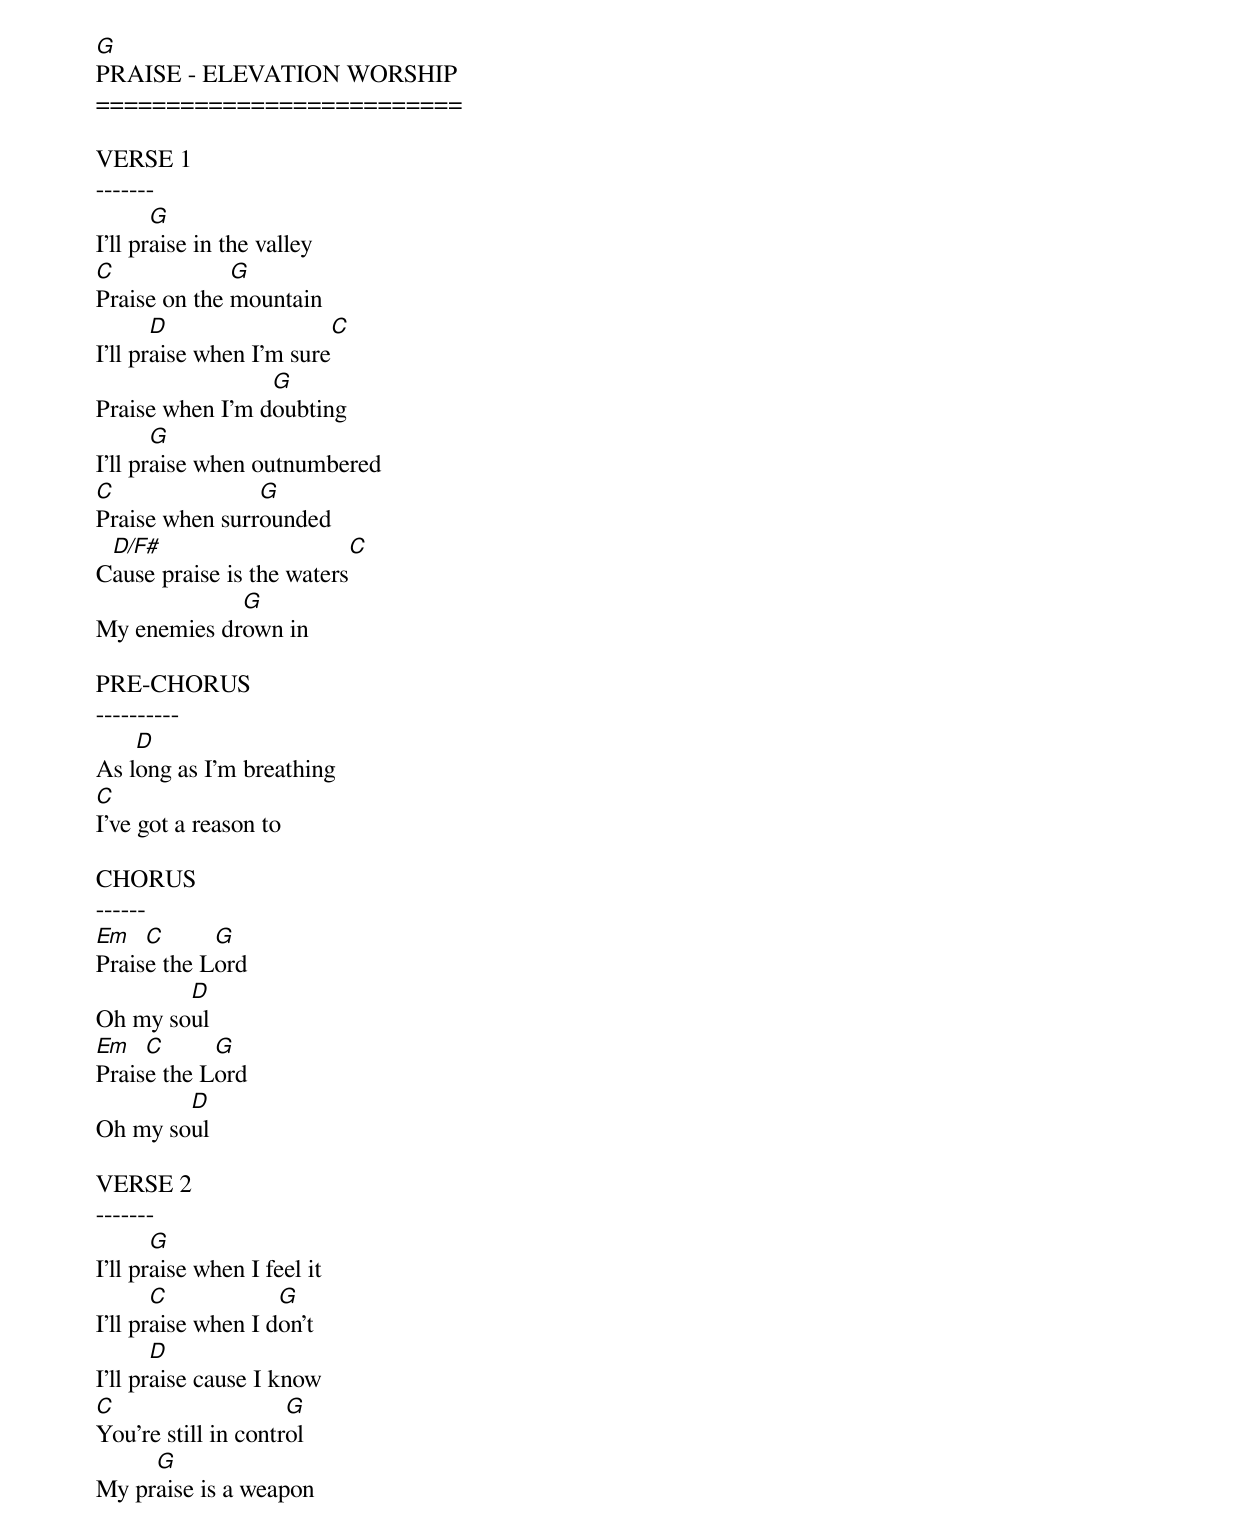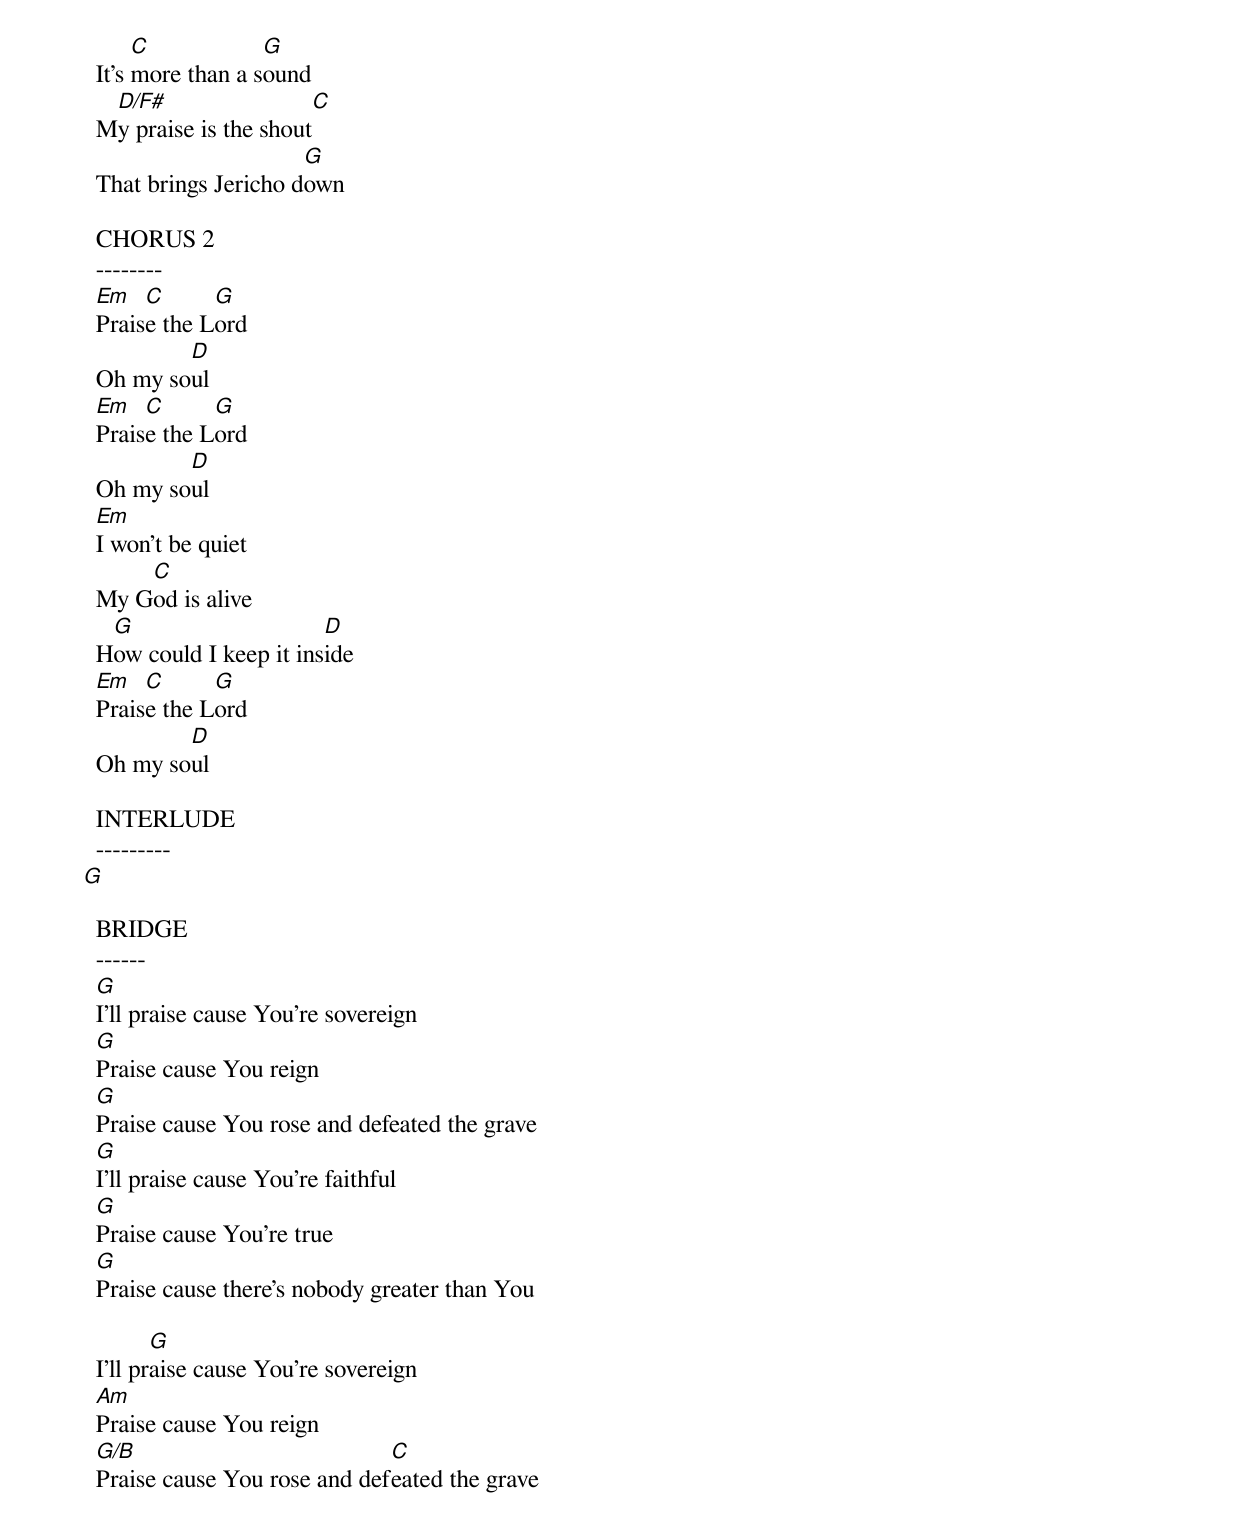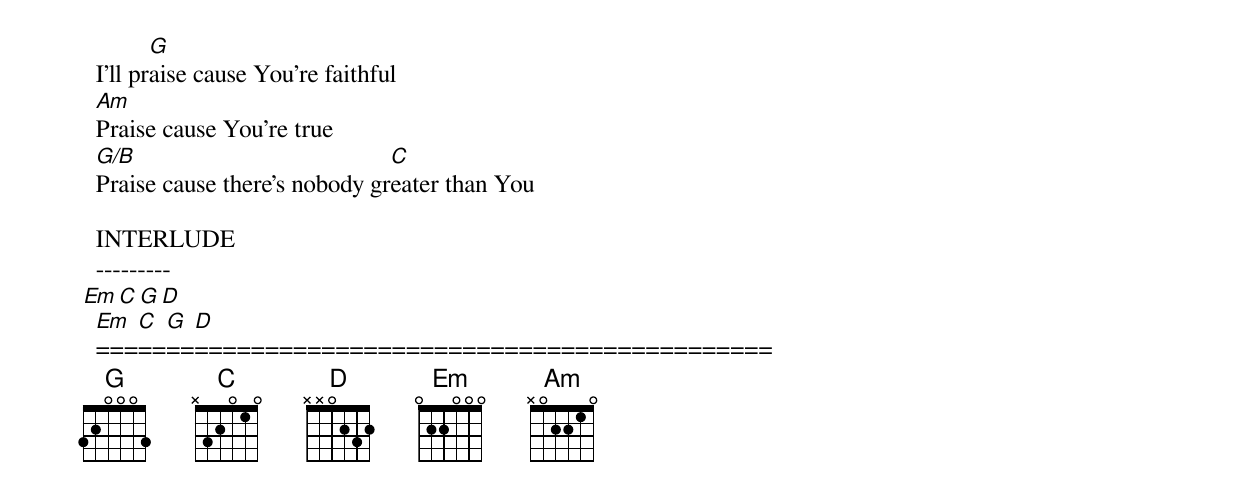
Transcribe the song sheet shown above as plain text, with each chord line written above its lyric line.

  G
  PRAISE - ELEVATION WORSHIP
  ==========================

  VERSE 1
  -------
         G
  I’ll praise in the valley
  C             G
  Praise on the mountain
         D                 C
  I’ll praise when I’m sure
                   G
  Praise when I’m doubting
         G
  I’ll praise when outnumbered
  C               G
  Praise when surrounded
   D/F#                     C
  Cause praise is the waters
               G
  My enemies drown in

  PRE-CHORUS
  ----------
      D
  As long as I’m breathing
  C
  I’ve got a reason to

  CHORUS
  ------
  Em   C      G
  Praise the Lord
          D
  Oh my soul
  Em   C      G
  Praise the Lord
          D
  Oh my soul

  VERSE 2
  -------
         G
  I’ll praise when I feel it
         C            G
  I’ll praise when I don’t
         D
  I’ll praise cause I know
  C                    G
  You’re still in control
       G
  My praise is a weapon
       C            G
  It’s more than a sound
   D/F#                 C
  My praise is the shout
                       G
  That brings Jericho down

  CHORUS 2
  --------
  Em   C      G
  Praise the Lord
          D
  Oh my soul
  Em   C      G
  Praise the Lord
          D
  Oh my soul
  Em
  I won’t be quiet
      C
  My God is alive
   G                     D
  How could I keep it inside
  Em   C      G
  Praise the Lord
          D
  Oh my soul

  INTERLUDE
  ---------
  G

  BRIDGE
  ------
  G
  I’ll praise cause You’re sovereign
  G
  Praise cause You reign
  G
  Praise cause You rose and defeated the grave
  G
  I’ll praise cause You’re faithful
  G
  Praise cause You’re true
  G
  Praise cause there’s nobody greater than You

         G
  I’ll praise cause You’re sovereign
  Am
  Praise cause You reign
  G/B                          C
  Praise cause You rose and defeated the grave
         G
  I’ll praise cause You’re faithful
  Am
  Praise cause You’re true
  G/B                           C
  Praise cause there’s nobody greater than You

  INTERLUDE
  ---------
  Em C G D
  Em C G D
  ================================================
